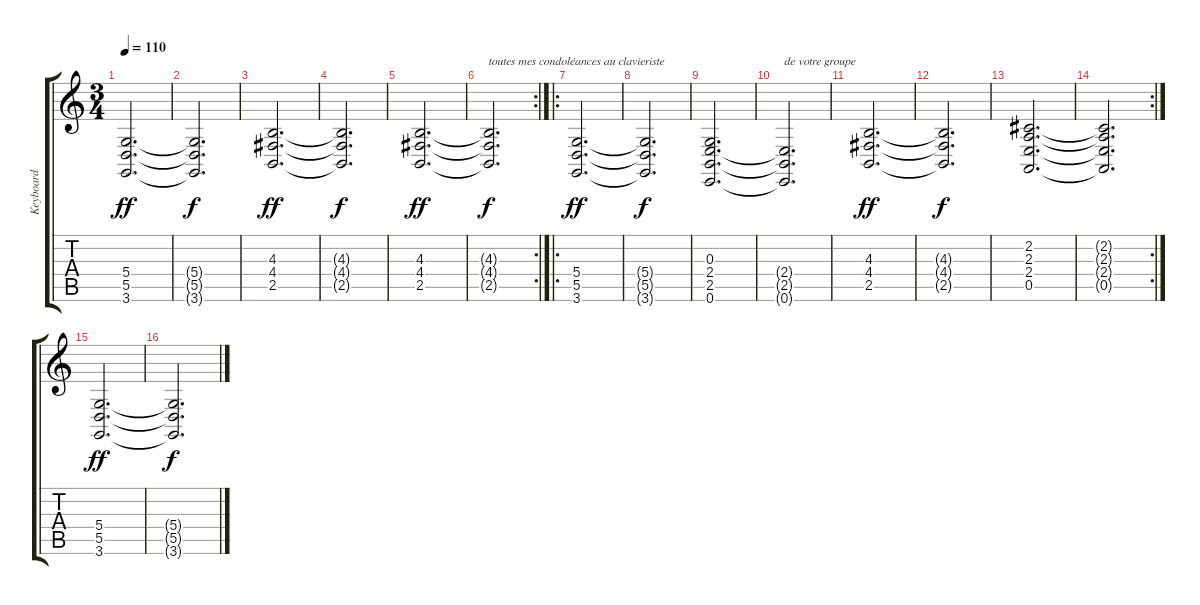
\track ("Keyboard" "Keyboard") {instrument synthstrings1}
\staff {score tabs}
\tuning (E4 B3 G3 D3 A2 E2) {hide}
\ts (3 4)
\tempo 110
\clef g2
\ks c
(5.4 5.5 3.6).2{d dy ff} |
(5.4{t} 5.5{t} 3.6{t}).2{d dy f} |
(4.3 4.4 2.5).2{d dy ff} |
(4.3{t} 4.4{t} 2.5{t}).2{d dy f} |
(4.3 4.4 2.5).2{d dy ff} |
\rc 2
(4.3{t} 4.4{t} 2.5{t}).2{d txt "toutes mes condoléances au clavieriste" dy f} |
\ro
(5.4 5.5 3.6).2{d dy ff} |
(5.4{t} 5.5{t} 3.6{t}).2{d dy f} |
(0.3 2.4 2.5 0.6).2{d} |
(2.4{t} 2.5{t} 0.6{t}).2{d txt "de votre groupe"} |
(4.3 4.4 2.5).2{d dy ff} |
(4.3{t} 4.4{t} 2.5{t}).2{d dy f} |
(2.2 2.3 2.4 0.5).2{d} |
\rc 2
(2.2{t} 2.3{t} 2.4{t} 0.5{t}).2{d} |
(5.4 5.5 3.6).2{d dy ff} |
(5.4{t} 5.5{t} 3.6{t}).2{d dy f}
